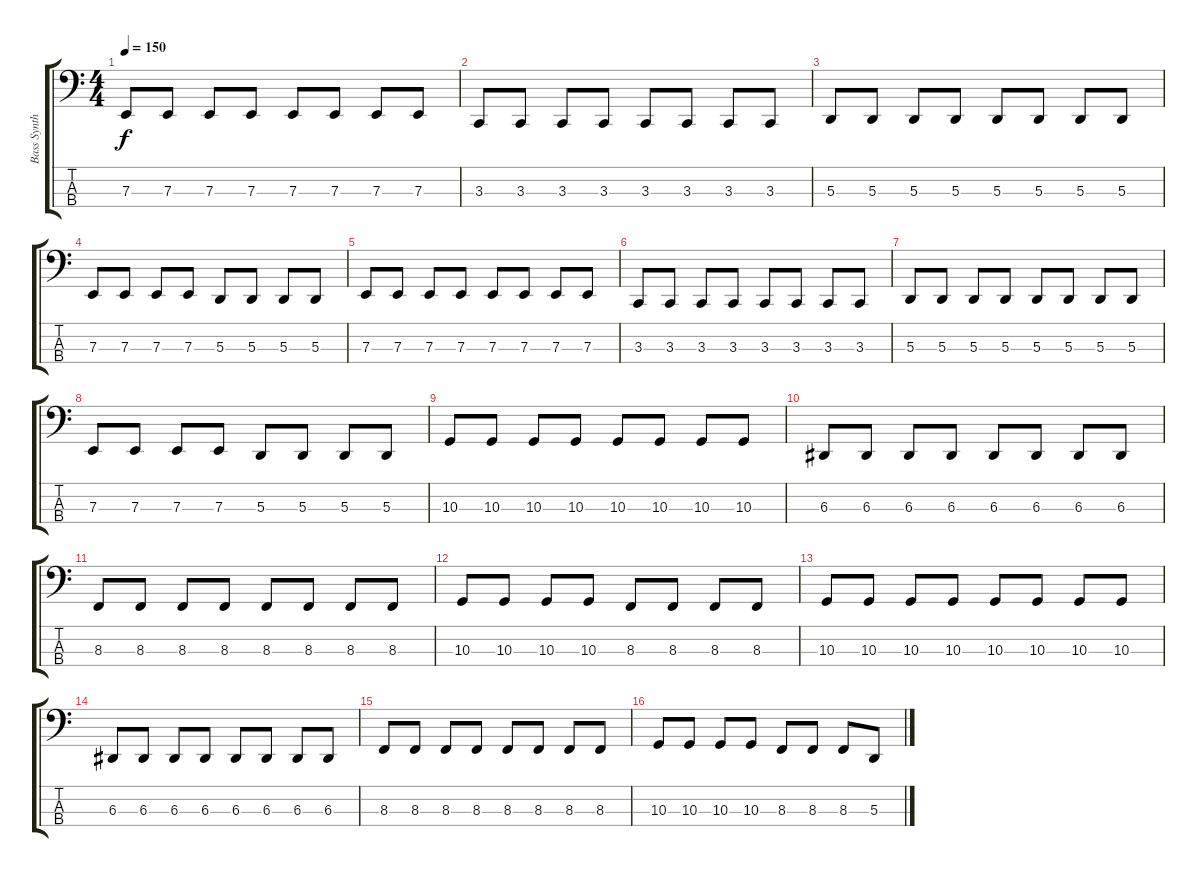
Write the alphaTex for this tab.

\track ("Bass Synth" "Bass Synth") {instrument lead8bassandlead}
\staff {score tabs}
\tuning (G2 D2 A1 E1) {hide}
\ts (4 4)
\tempo 150
\clef f4
\ks c
7.3.8{dy f} 7.3.8 7.3.8 7.3.8 7.3.8 7.3.8 7.3.8 7.3.8 |
3.3.8 3.3.8 3.3.8 3.3.8 3.3.8 3.3.8 3.3.8 3.3.8 |
5.3.8 5.3.8 5.3.8 5.3.8 5.3.8 5.3.8 5.3.8 5.3.8 |
7.3.8 7.3.8 7.3.8 7.3.8 5.3.8 5.3.8 5.3.8 5.3.8 |
7.3.8 7.3.8 7.3.8 7.3.8 7.3.8 7.3.8 7.3.8 7.3.8 |
3.3.8 3.3.8 3.3.8 3.3.8 3.3.8 3.3.8 3.3.8 3.3.8 |
5.3.8 5.3.8 5.3.8 5.3.8 5.3.8 5.3.8 5.3.8 5.3.8 |
7.3.8 7.3.8 7.3.8 7.3.8 5.3.8 5.3.8 5.3.8 5.3.8 |
10.3.8 10.3.8 10.3.8 10.3.8 10.3.8 10.3.8 10.3.8 10.3.8 |
6.3.8 6.3.8 6.3.8 6.3.8 6.3.8 6.3.8 6.3.8 6.3.8 |
8.3.8 8.3.8 8.3.8 8.3.8 8.3.8 8.3.8 8.3.8 8.3.8 |
10.3.8 10.3.8 10.3.8 10.3.8 8.3.8 8.3.8 8.3.8 8.3.8 |
10.3.8 10.3.8 10.3.8 10.3.8 10.3.8 10.3.8 10.3.8 10.3.8 |
6.3.8 6.3.8 6.3.8 6.3.8 6.3.8 6.3.8 6.3.8 6.3.8 |
8.3.8 8.3.8 8.3.8 8.3.8 8.3.8 8.3.8 8.3.8 8.3.8 |
10.3.8 10.3.8 10.3.8 10.3.8 8.3.8 8.3.8 8.3.8 5.3.8
